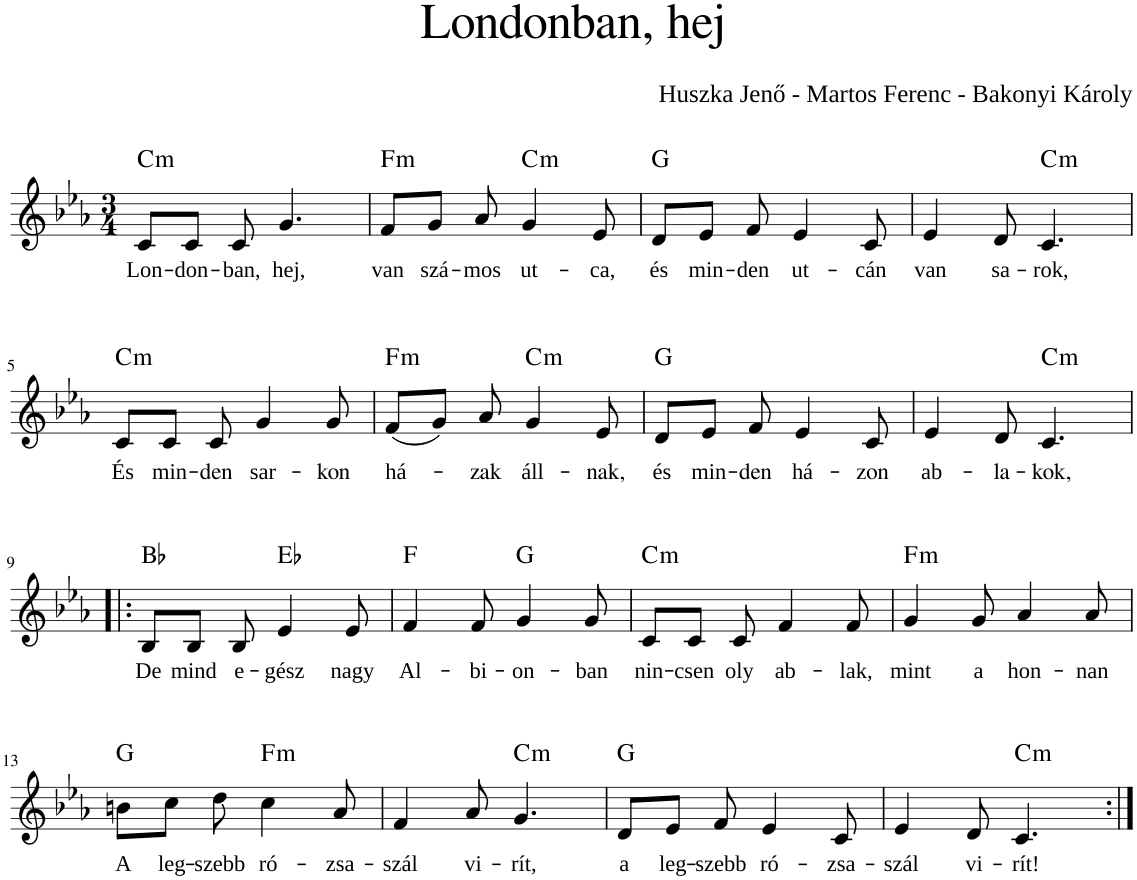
**kern	**text	**harte
*part1	*part1	*part1
*staff1	*staff1	*
*I"Piano	*	*
*I'Pno	*	*
*clefG2	*	*
*k[b-e-a-]	*	*
*M3/4	*	*
=1	=1	=1
!	!LO:LY:b	!LO:H:kt=m
8c/L	Lon-	C:min
!	!LO:LY:b	!
8c/J	-don-	.
!	!LO:LY:b	!
8c/	-ban,	.
!	!LO:LY:b	!
4.g/	hej,	.
=2	=2	=2
!	!LO:LY:b	!LO:H:kt=m
8f/L	van	F:min
!	!LO:LY:b	!
8g/J	szá-	.
!	!LO:LY:b	!
8a-/	-mos	.
!	!LO:LY:b	!LO:H:kt=m
4g/	ut-	C:min
!	!LO:LY:b	!
8e-/	-ca,	.
=3	=3	=3
!	!LO:LY:b	!LO:H:kt=N.C.
8d/L	és	N
!	!LO:LY:b	!
8e-/J	min-	.
!	!LO:LY:b	!
8f/	-den	.
!	!LO:LY:b	!
4e-/	ut-	.
!	!LO:LY:b	!
8c/	-cán	.
=4	=4	=4
!	!LO:LY:b	!
4e-/	van	.
!	!LO:LY:b	!
8d/	sa-	.
!	!LO:LY:b	!LO:H:kt=m
4.c/	-rok,	C:min
!!LO:LB:g=z
=5	=5	=5
!	!LO:LY:b	!LO:H:kt=m
8c/L	És	C:min
!	!LO:LY:b	!
8c/J	min-	.
!	!LO:LY:b	!
8c/	-den	.
!	!LO:LY:b	!
4g/	sar-	.
!	!LO:LY:b	!
8g/	-kon	.
=6	=6	=6
!	!LO:LY:b	!LO:H:kt=m
(8f/L	há-	F:min
8g/J)	.	.
!	!LO:LY:b	!
8a-/	-zak	.
!	!LO:LY:b	!LO:H:kt=m
4g/	áll-	C:min
!	!LO:LY:b	!
8e-/	-nak,	.
=7	=7	=7
!	!LO:LY:b	!LO:H:kt=N.C.
8d/L	és	N
!	!LO:LY:b	!
8e-/J	min-	.
!	!LO:LY:b	!
8f/	-den	.
!	!LO:LY:b	!
4e-/	há-	.
!	!LO:LY:b	!
8c/	-zon	.
=8	=8	=8
!	!LO:LY:b	!
4e-/	ab-	.
!	!LO:LY:b	!
8d/	-la-	.
!	!LO:LY:b	!LO:H:kt=m
4.c/	-kok,	C:min
!!LO:LB:g=z
=9!|:	=9!|:	=9!|:
!	!LO:LY:b	!LO:H:kt=N.C.
8B-/L	De	N
!	!LO:LY:b	!
8B-/J	mind	.
!	!LO:LY:b	!
8B-/	e-	.
!	!LO:LY:b	!LO:H:kt=N.C.
4e-/	-gész	N
!	!LO:LY:b	!
8e-/	nagy	.
=10	=10	=10
!	!LO:LY:b	!LO:H:kt=N.C.
4f/	Al-	N
!	!LO:LY:b	!
8f/	-bi-	.
!	!LO:LY:b	!LO:H:kt=N.C.
4g/	-on-	N
!	!LO:LY:b	!
8g/	-ban	.
=11	=11	=11
!	!LO:LY:b	!LO:H:kt=m
8c/L	nin-	C:min
!	!LO:LY:b	!
8c/J	-csen	.
!	!LO:LY:b	!
8c/	oly	.
!	!LO:LY:b	!
4f/	ab-	.
!	!LO:LY:b	!
8f/	-lak,	.
=12	=12	=12
!	!LO:LY:b	!LO:H:kt=m
4g/	mint	F:min
!	!LO:LY:b	!
8g/	a	.
!	!LO:LY:b	!
4a-/	hon-	.
!	!LO:LY:b	!
8a-/	-nan	.
!!LO:LB:g=z
=13	=13	=13
!	!LO:LY:b	!LO:H:kt=N.C.
8bn\L	A	N
!	!LO:LY:b	!
8cc\J	leg-	.
!	!LO:LY:b	!
8dd\	-szebb	.
!	!LO:LY:b	!LO:H:kt=m
4cc\	ró-	F:min
!	!LO:LY:b	!
8a-/	-zsa-	.
=14	=14	=14
!	!LO:LY:b	!
4f/	-szál	.
!	!LO:LY:b	!
8a-/	vi-	.
!	!LO:LY:b	!LO:H:kt=m
4.g/	-rít,	C:min
=15	=15	=15
!	!LO:LY:b	!LO:H:kt=N.C.
8d/L	a	N
!	!LO:LY:b	!
8e-/J	leg-	.
!	!LO:LY:b	!
8f/	-szebb	.
!	!LO:LY:b	!
4e-/	ró-	.
!	!LO:LY:b	!
8c/	-zsa-	.
=16	=16	=16
!	!LO:LY:b	!
4e-/	-szál	.
!	!LO:LY:b	!
8d/	vi-	.
!	!LO:LY:b	!LO:H:kt=m
4.c/	-rít!	C:min
=:|!	=:|!	=:|!
*-	*-	*-
